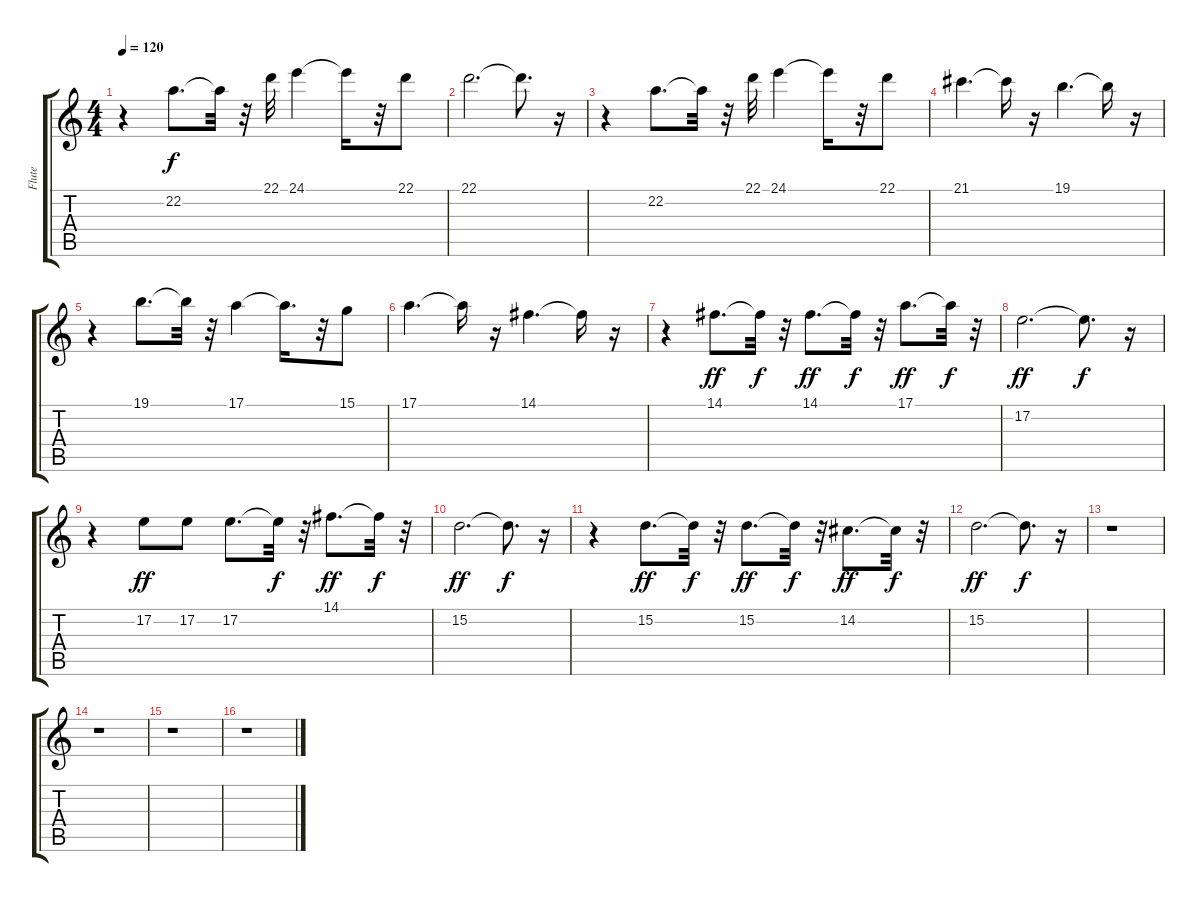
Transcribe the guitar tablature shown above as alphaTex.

\track ("Flute" "Flute") {instrument flute}
\staff {score tabs}
\tuning (E4 B3 G3 D3 A2 E2) {hide}
\ts (4 4)
\tempo 120
\clef g2
\ks c
r.4{dy f instrument flute} 22.2.8{d} 22.2{t}.32 r.32 22.1.32 24.1.4 24.1{t}.16 r.32 22.1.8 |
22.1.2{d} 22.1{t}.8{d} r.16 |
r.4 22.2.8{d} 22.2{t}.32 r.32 22.1.32 24.1.4 24.1{t}.16 r.32 22.1.8 |
21.1.4{d} 21.1{t}.16 r.16 19.1.4{d} 19.1{t}.16 r.16 |
r.4 19.1.8{d} 19.1{t}.32 r.32 17.1.4 17.1{t}.16{d} r.32 15.1.8 |
17.1.4{d} 17.1{t}.16 r.16 14.1.4{d} 14.1{t}.16 r.16 |
r.4 14.1.8{d dy ff} 14.1{t}.32{dy f} r.32 14.1.8{d dy ff} 14.1{t}.32{dy f} r.32 17.1.8{d dy ff} 17.1{t}.32{dy f} r.32 |
17.2.2{d dy ff} 17.2{t}.8{d dy f} r.16 |
r.4 17.2.8{dy ff} 17.2.8 17.2.8{d} 17.2{t}.32{dy f} r.32 14.1.8{d dy ff} 14.1{t}.32{dy f} r.32 |
15.2.2{d dy ff} 15.2{t}.8{d dy f} r.16 |
r.4 15.2.8{d dy ff} 15.2{t}.32{dy f} r.32 15.2.8{d dy ff} 15.2{t}.32{dy f} r.32 14.2.8{d dy ff} 14.2{t}.32{dy f} r.32 |
15.2.2{d dy ff} 15.2{t}.8{d dy f} r.16 |
r.1 |
r.1 |
r.1 |
r.1
